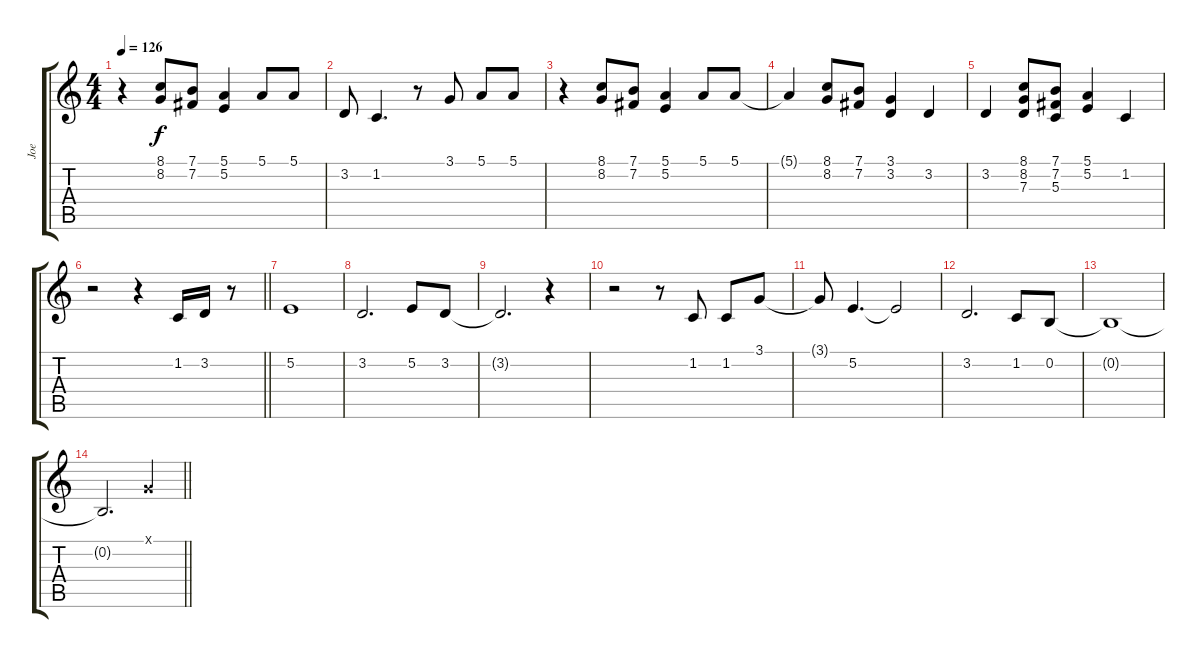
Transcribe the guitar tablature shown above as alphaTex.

\track ("Joe" "Joe") {instrument lead1square}
\staff {score tabs}
\tuning (E4 B3 G3 D3 A2 E2) {hide}
\ts (4 4)
\tempo 126
\clef g2
\ks aminor
r.4{dy f} (8.1 8.2).8 (7.1 7.2).8 (5.1 5.2).4 5.1.8 5.1.8 |
3.2.8 1.2.4{d} r.8 3.1.8 5.1.8 5.1.8 |
r.4 (8.1 8.2).8 (7.1 7.2).8 (5.1 5.2).4 5.1.8 5.1.8 |
5.1{t}.4 (8.1 8.2).8 (7.1 7.2).8 (3.1 3.2).4 3.2.4 |
3.2.4 (8.1 8.2 7.3).8 (7.1 7.2 5.3).8 (5.1 5.2).4 1.2.4 |
\barLineRight lightlight
r.2 r.4 1.2.16 3.2.16 r.8 |
5.2.1 |
3.2.2{d} 5.2.8 3.2.8 |
3.2{t}.2{d} r.4 |
r.2 r.8 1.2.8 1.2.8 3.1.8 |
3.1{t}.8 5.2.4{d} 5.2{t}.2 |
3.2.2{d} 1.2.8 0.2.8 |
0.2{t}.1 |
\barLineRight lightlight
0.2{t}.2{d} 3.1{x}.4
